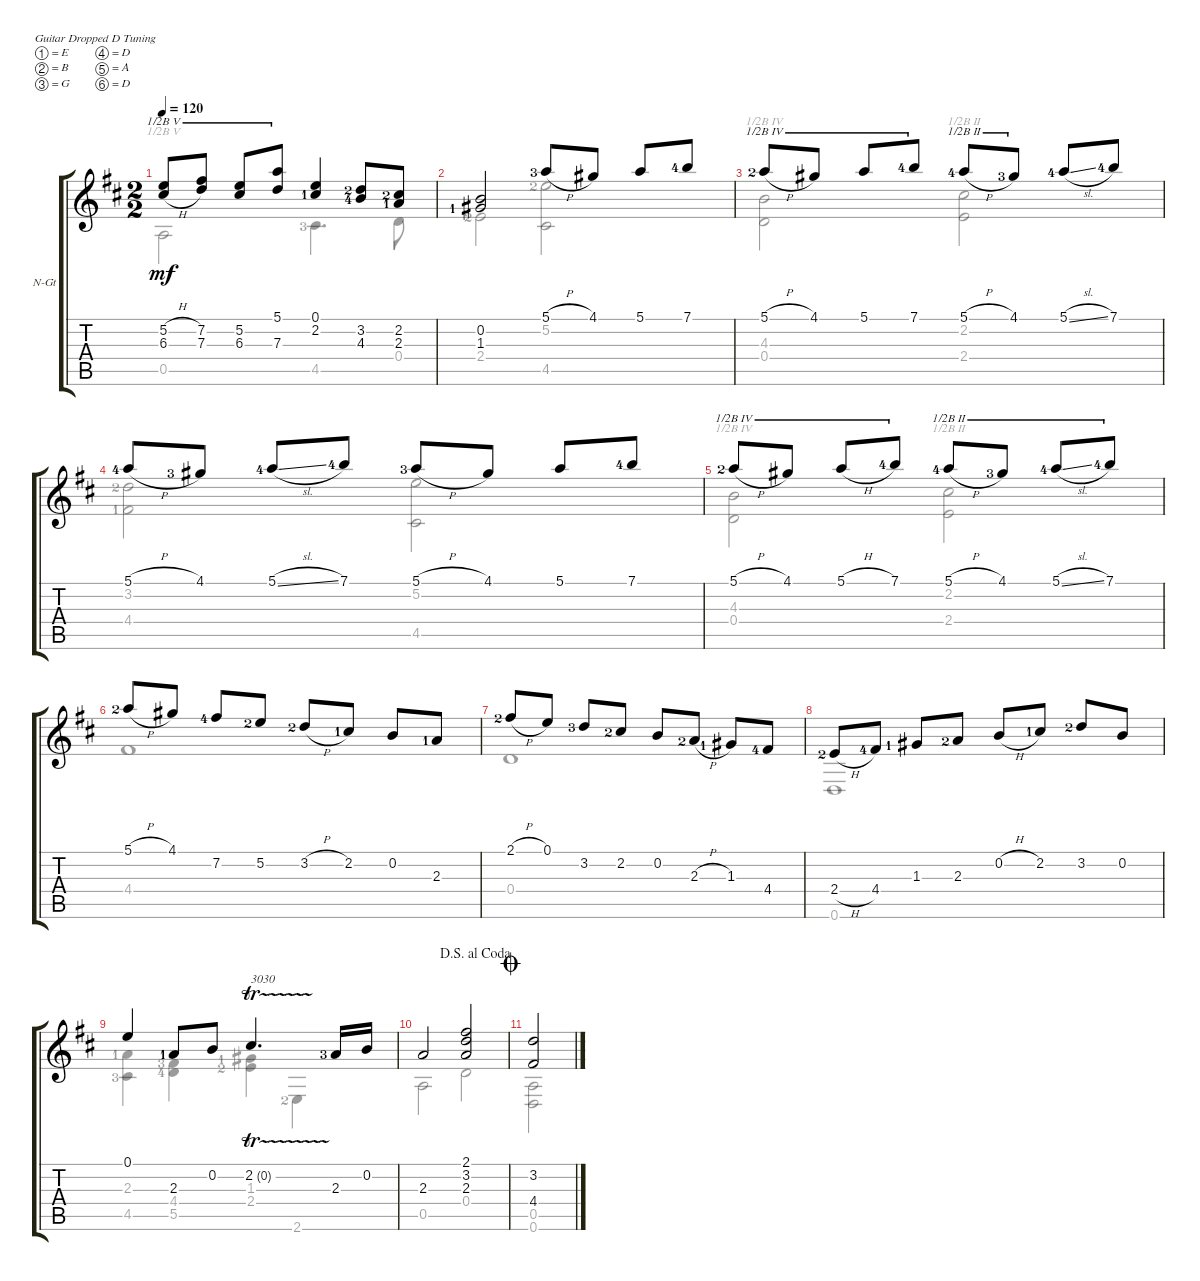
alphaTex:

\defaultSystemsLayout 4
\bracketExtendMode groupsimilarinstruments
\firstSystemTrackNameOrientation horizontal
\otherSystemsTrackNameOrientation horizontal
\track ("Nylon Guitar" "N-Gt") {instrument acousticguitarnylon}
\staff {score tabs}
\tuning (E4 B3 G3 D3 A2 D2)
\voice
\ts (2 2)
\tempo 120
\clef g2
\ks d
(5.2{h} 6.3{h}).8{dy mf barre (5 half)} (7.3 7.2).8{barre (5 half)} (5.2 6.3).8{barre (5 half)} (7.3 5.1).8{barre (5 half)} (0.1 2.2{lf 2}).4 (3.2{lf 3} 4.3{lf 5}).8 (2.3{lf 2} 2.2{lf 3}).8 |
(0.2 1.3{lf 2}).2 5.1{h lf 4}.8 4.1.8 5.1.8 7.1{lf 5}.8 |
5.1{h lf 3}.8{barre (4 half)} 4.1.8{barre (4 half)} 5.1.8{barre (4 half)} 7.1{lf 5}.8{barre (4 half)} 5.1{h lf 5}.8{barre (2 half)} 4.1{lf 4}.8{barre (2 half)} 5.1{sl lf 5}.8 7.1{lf 5}.8 |
5.1{h lf 5}.8 4.1{lf 4}.8 5.1{sl lf 5}.8 7.1{lf 5}.8 5.1{h lf 4}.8 4.1.8 5.1.8 7.1{lf 5}.8 |
5.1{h lf 3}.8{barre (4 half)} 4.1.8{barre (4 half)} 5.1{h}.8{barre (4 half)} 7.1{lf 5}.8{barre (4 half)} 5.1{h lf 5}.8{barre (2 half)} 4.1{lf 4}.8{barre (2 half)} 5.1{sl lf 5}.8{barre (2 half)} 7.1{lf 5}.8{barre (2 half)} |
5.1{h lf 3}.8 4.1.8 7.2{lf 5}.8 5.2{lf 3}.8 3.2{h lf 3}.8 2.2{lf 2}.8 0.2.8 2.3{lf 2}.8 |
2.1{h lf 3}.8 0.1.8 3.2{lf 4}.8 2.2{lf 3}.8 0.2.8 2.3{h lf 3}.8 1.3{lf 2}.8 4.4{lf 5}.8 |
2.4{h lf 3}.8 4.4{lf 5}.8 1.3{lf 2}.8 2.3{lf 3}.8 0.2{h}.8 2.2{lf 2}.8 3.2{lf 3}.8 0.2.8 |
0.1.4 2.3{lf 2}.8 0.2.8 2.2{tr (0 16)}.4{d txt "3030"} 2.3{lf 4}.16 0.2.16 |
\jump dalsegnoalcoda
2.3.2 (2.1 3.2 2.3).2 |
\jump coda
(3.2 4.4).2
\voice
\clef g2
\ottava regular
\simile none
\ks d
0.5.2{dy mf barre (5 half)} 4.5{lf 4}.4{d} 0.4.8 |
2.4{lf 3}.2 (4.5 5.2{lf 3}).2 |
(4.3 0.4).2{barre (4 half)} (2.4 2.2).2{barre (2 half)} |
(3.2{lf 3} 4.4{lf 2}).2 (4.5 5.2).2 |
(4.3 0.4).2{barre (4 half)} (2.4 2.2).2{barre (2 half)} |
4.4.1 |
0.4.1 |
0.6.1 |
(4.5{lf 4} 2.3{lf 2}).4 (4.4{lf 4} 5.5{lf 5}).4 (2.4{lf 3} 1.3{lf 2}).4 2.6{lf 3}.4 |
0.5.2 0.4.2 |
(0.5 0.6).2
